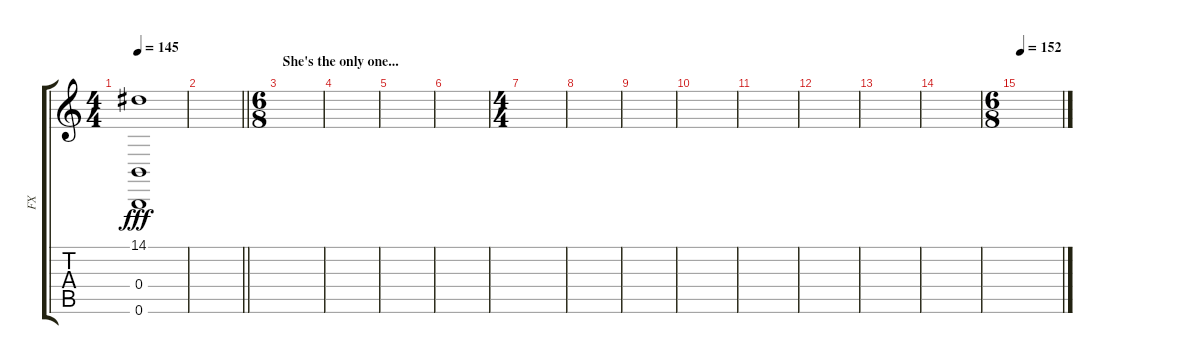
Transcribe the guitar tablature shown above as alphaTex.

\track ("FX" "FX") {instrument acousticgrandpiano}
\staff {score tabs}
\tuning (Db4 Ab3 E3 B2 Gb2 B1) {hide}
\ts (4 4)
\tempo 145
\clef g2
\ks c
(14.1{t} 0.4 0.6).1{dy fff} |
\barLineRight lightlight
|
\ts (6 8)
\section ("" "She's the only one...")
|
|
|
|
\ts (4 4)
|
|
|
|
|
|
|
|
\ts (6 8)
\tempo 152
